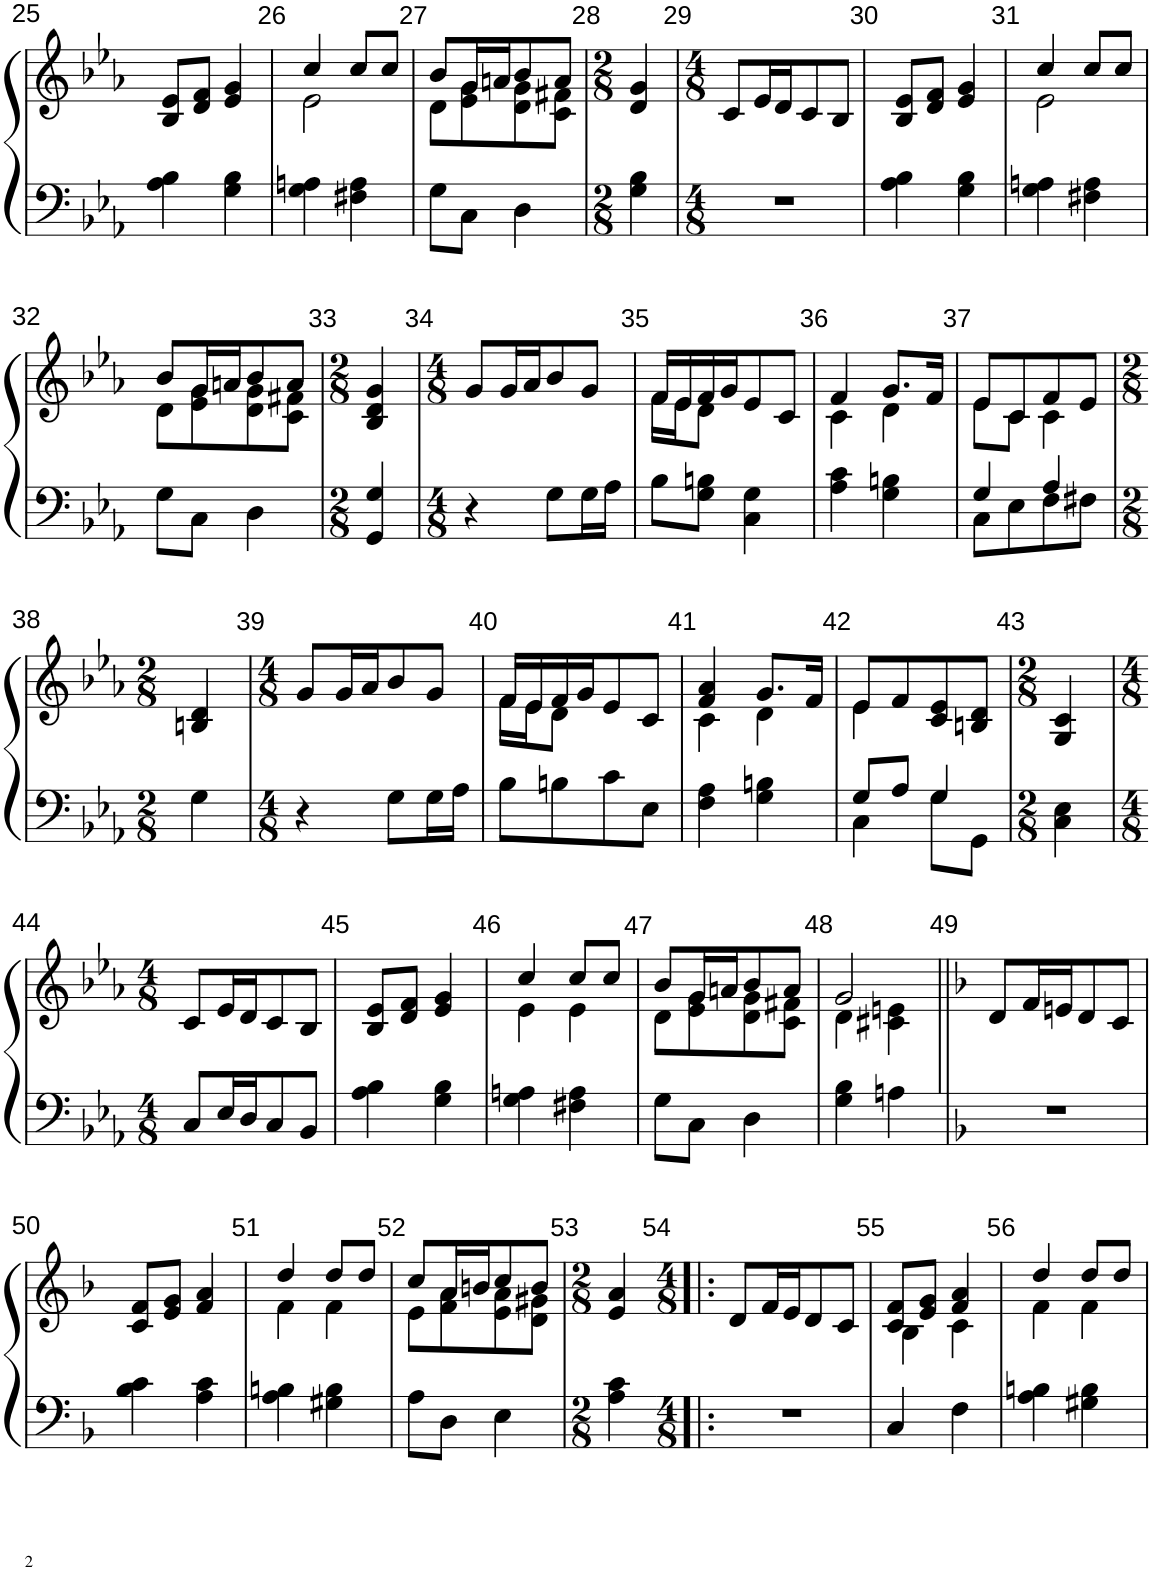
**kern	**kern
*part1	*part1
*staff2	*staff1
*I"Piano	*
*I'Pia.	*
!!LO:PB:g=z
*clefF4	*clefG2
*k[b-e-a-]	*k[b-e-a-]
*M4/8	*M4/8
=25	=25
4A-\ 4B-\	8B-/ 8e-/L
.	8d/ 8f/J
4G\ 4B-\	4e-/ 4g/
=26	=26
*	*^
4G\ 4An\	4cc/	2e-\
4F#X\ 4A\	8cc/L	.
.	8cc/J	.
=27	=27	=27
8G\L	8b-/L	8d\L
8C\J	16g/L	8e-\ 8g\
.	16an/J	.
4D\	8b-/	8d\ 8g\
.	8a/J	8c\ 8f#X\J
*	*v	*v
=28	=28
*M2/8	*M2/8
4G\ 4B-\	4d/ 4g/
=29	=29
*M4/8	*M4/8
2r	8c/L
.	16e-/L
.	16d/J
.	8c/
.	8B-/J
=30	=30
4A-\ 4B-\	8B-/ 8e-/L
.	8d/ 8f/J
4G\ 4B-\	4e-/ 4g/
=31	=31
*	*^
4G\ 4An\	4cc/	2e-\
4F#X\ 4A\	8cc/L	.
.	8cc/J	.
!!LO:LB:g=z	!!
=32	=32	=32
8G\L	8b-/L	8d\L
8C\J	16g/L	8e-\ 8g\
.	16an/J	.
4D\	8b-/	8d\ 8g\
.	8a/J	8c\ 8f#X\J
*	*v	*v
=33	=33
*M2/8	*M2/8
4GG/ 4G/	4B-/ 4d/ 4g/
=34	=34
*M4/8	*M4/8
4r	8g/L
.	16g/L
.	16a-/J
8G\L	8b-/
16G\L	8g/J
16A-\JJ	.
=35	=35
*	*^
8B-\L	16f/LL	16f\LL
.	16e-/	16e-\J
8G\ 8Bn\J	16f/	8d\J
.	16g/J	.
4C\ 4G\	8e-/	4ryy
.	8c/J	.
=36	=36	=36
4A-\ 4c\	4f/	4c\
4G\ 4Bn\	8.g/L	4d\
.	16f/Jk	.
=37	=37	=37
*^	*	*
4G/	8C\L	8e-/L	8e-\L
.	8E-\	8c/	8c\J
4A-/	8F\	8f/	4c\
.	8F#X\J	8e-/J	.
*v	*v	*	*
*	*v	*v
!!LO:LB:g=z
=38	=38
*M2/8	*M2/8
4G\	4Bn/ 4d/
=39	=39
*M4/8	*M4/8
4r	8g/L
.	16g/L
.	16a-/J
8G\L	8b-/
16G\L	8g/J
16A-\JJ	.
=40	=40
*	*^
8B-\L	16f/LL	16f\LL
.	16e-/	16e-\J
8Bn\	16f/	8d\J
.	16g/J	.
8c\	8e-/	4ryy
8E-\J	8c/J	.
=41	=41	=41
4F\ 4A-\	4f/ 4a-/	4c\
4G\ 4Bn\	8.g/L	4d\
.	16f/Jk	.
=42	=42	=42
*^	*	*
8G/L	4C\	8e-/L	4e-\
8A-/J	.	8f/	.
4G/	8G\L	8c/ 8e-/	4ryy
.	8GG\J	8Bn/ 8d/J	.
*v	*v	*	*
*	*v	*v
=43	=43
*M2/8	*M2/8
4C\ 4E-\	4G/ 4c/
!!LO:LB:g=z
=44	=44
*M4/8	*M4/8
8C/L	8c/L
16E-/L	16e-/L
16D/J	16d/J
8C/	8c/
8BB-/J	8B-/J
=45	=45
4A-\ 4B-\	8B-/ 8e-/L
.	8d/ 8f/J
4G\ 4B-\	4e-/ 4g/
=46	=46
*	*^
4G\ 4An\	4cc/	4e-\
4F#X\ 4A\	8cc/L	4e-\
.	8cc/J	.
=47	=47	=47
8G\L	8b-/L	8d\L
8C\J	16g/L	8e-\ 8g\
.	16an/J	.
4D\	8b-/	8d\ 8g\
.	8a/J	8c\ 8f#X\J
=48	=48	=48
4G\ 4B-\	2g/	4d\
4An\	.	4c#X\ 4en\
*	*v	*v
=49||	=49||
*k[b-]	*k[b-]
2r	8d/L
.	16f/L
.	16en/J
.	8d/
.	8c/J
!!LO:LB:g=z
=50	=50
4B-\ 4c\	8c/ 8f/L
.	8e/ 8g/J
4A\ 4c\	4f/ 4a/
=51	=51
*	*^
4A\ 4Bn\	4dd/	4f\
4G#X\ 4B\	8dd/L	4f\
.	8dd/J	.
=52	=52	=52
8A\L	8cc/L	8e\L
8D\J	16a/L	8f\ 8a\
.	16bn/J	.
4E\	8cc/	8e\ 8a\
.	8b/J	8d\ 8g#X\J
*	*v	*v
=53	=53
*M2/8	*M2/8
4A\ 4c\	4e/ 4a/
=54!|:	=54!|:
*M4/8	*M4/8
2r	8d/L
.	16f/L
.	16e/J
.	8d/
.	8c/J
=55	=55
*	*^
4C/	8c/ 8f/L	4B-\
.	8e/ 8g/J	.
4F\	4f/ 4a/	4c\
=56	=56	=56
4A\ 4Bn\	4dd/	4f\
4G#X\ 4B\	8dd/L	4f\
.	8dd/J	.
*	*v	*v
=	=
*-	*-
